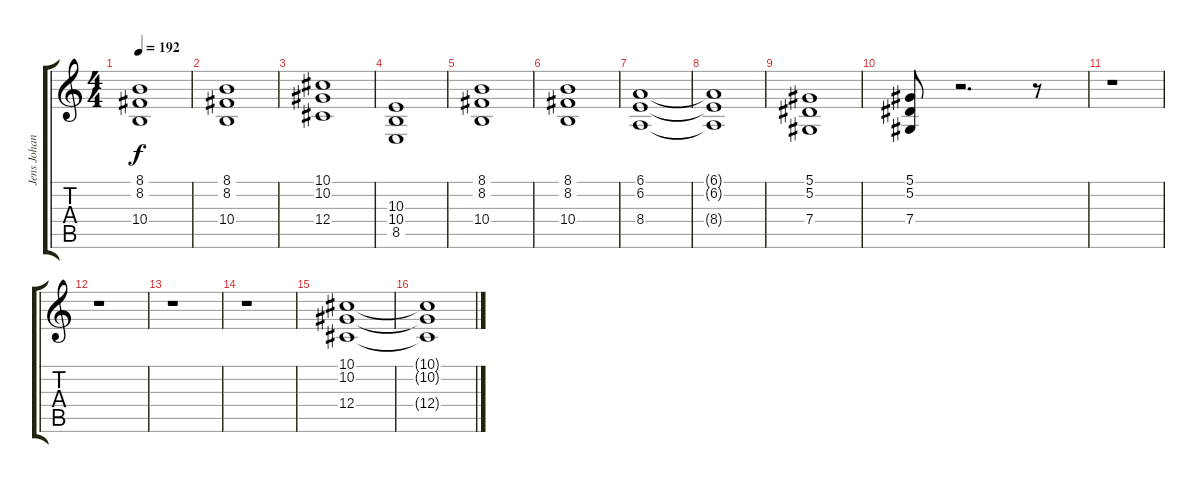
\track ("Jens Johansson" "Jens Johan") {instrument stringensemble2}
\staff {score tabs}
\tuning (Eb4 Bb3 Gb3 Db3 Ab2 Eb2) {hide}
\ts (4 4)
\tempo 192
\clef g2
\ks c
(8.1 8.2 10.4).1{dy f} |
(8.1 8.2 10.4).1 |
(10.1 10.2 12.4).1 |
(10.3 10.4 8.5).1 |
(8.1 8.2 10.4).1 |
(8.1 8.2 10.4).1 |
(6.1 6.2 8.4).1 |
(6.1{t} 6.2{t} 8.4{t}).1 |
(5.1 5.2 7.4).1 |
(5.1 5.2 7.4).8 r.2{d} r.8 |
r.1 |
r.1 |
r.1 |
r.1 |
(10.1 10.2 12.4).1 |
(10.1{t} 10.2{t} 12.4{t}).1
